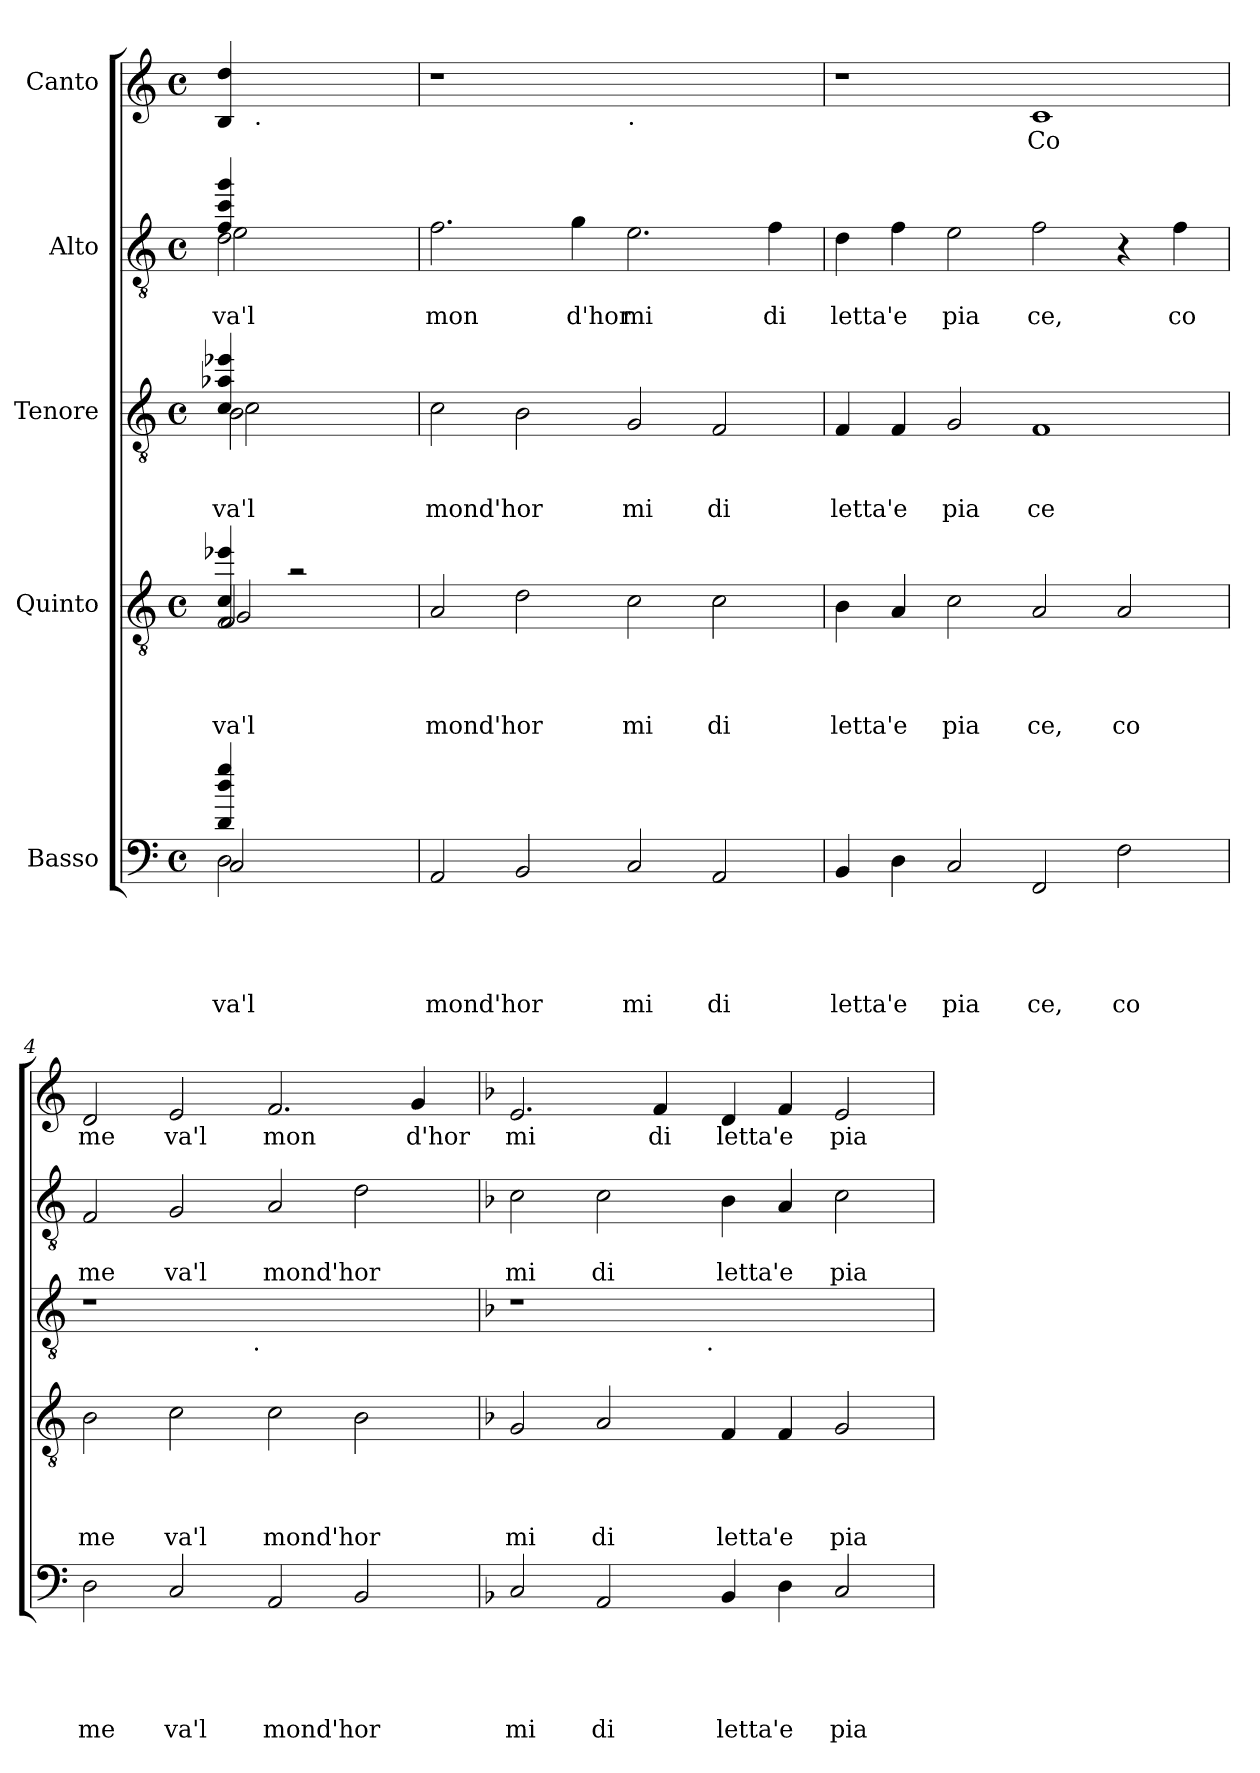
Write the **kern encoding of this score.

**kern	**text	**text	**text	**text	**text	**kern	**text	**text	**text	**text	**kern	**text	**text	**text	**kern	**text	**text	**kern	**text
*part5	*part5	*part5	*part5	*part5	*part5	*part4	*part4	*part4	*part4	*part4	*part3	*part3	*part3	*part3	*part2	*part2	*part2	*part1	*part1
*staff5	*staff5	*staff5	*staff5	*staff5	*staff5	*staff4	*staff4	*staff4	*staff4	*staff4	*staff3	*staff3	*staff3	*staff3	*staff2	*staff2	*staff2	*staff1	*staff1
*I"Basso	*	*	*	*	*	*I"Quinto	*	*	*	*	*I"Tenore	*	*	*	*I"Alto	*	*	*I"Canto	*
*clefF4	*	*	*	*	*	*clefGv2	*	*	*	*	*clefGv2	*	*	*	*clefGv2	*	*	*clefG2	*
*k[]	*	*	*	*	*	*k[]	*	*	*	*	*k[]	*	*	*	*k[]	*	*	*k[]	*
*C:	*	*	*	*	*	*C:	*	*	*	*	*C:	*	*	*	*C:	*	*	*C:	*
*M4/4	*	*	*	*	*	*M4/4	*	*	*	*	*M4/4	*	*	*	*M4/4	*	*	*M4/4	*
*met(c)	*	*	*	*	*	*met(c)	*	*	*	*	*met(c)	*	*	*	*met(c)	*	*	*met(c)	*
=1	=1	=1	=1	=1	=1	=1	=1	=1	=1	=1	=1	=1	=1	=1	=1	=1	=1	=1	=1
!	!	!	!	!	!	!	!	!	!	!	!	!	!	!	!	!	!	!LO:TX:b:t=b	!
!	!	!	!	!	!	!	!	!	!	!	!	!	!	!	!LO:TX:b:t=b	!	!	!	!
!	!	!	!	!	!	!LO:TX:b:t=b	!	!	!	!	!	!	!	!	!	!	!	!	!
!LO:TX:b:t=b	!	!	!	!	!	!	!	!	!	!	!	!	!	!	!	!	!	!	!
!	!	!	!	!	!LO:LY:b	!	!	!	!	!	!	!	!	!	!	!	!	!	!
*^	*	*	*	*	*	*	*	*	*	*	*	*	*	*	*	*	*	*	*
!	!	!	!	!	!	!LO:LY:b	!	!	!	!	!	!	!	!	!	!	!	!	!	!
*	*^	*	*	*	*	*	*	*	*	*	*	*	*	*	*	*	*	*	*	*
!	!	!	!	!	!	!	!LO:LY:b	!	!	!	!	!LO:LY:b	!	!	!	!	!	!	!	!	!
*	*	*	*	*	*	*	*	*^	*	*	*	*	*	*	*	*	*	*	*	*	*
*	*	*	*	*	*	*	*	*	*^	*	*	*	*	*	*	*	*	*	*	*	*	*
!	!	!	!	!	!	!	!	!	!	!	!	!	!	!LO:LY:b	!	!	!	!	!	!	!	!	!
*	*	*	*	*	*	*	*	*	*	*^	*	*	*	*	*	*	*	*	*	*	*	*	*
!	!	!	!	!	!	!	!	!	!	!	!	!	!	!	!LO:LY:b	!	!	!	!LO:LY:b	!	!	!	!	!
*	*	*	*	*	*	*	*	*	*	*	*	*	*	*	*	*^	*	*	*	*	*	*	*	*
!	!	!	!	!	!	!	!	!	!	!	!	!	!	!	!	!	!	!	!	!LO:LY:b	!	!	!	!	!
*	*	*	*	*	*	*	*	*	*	*	*	*	*	*	*	*	*^	*	*	*	*	*	*	*	*
!	!	!	!	!	!	!	!	!	!	!	!	!	!	!	!	!	!	!	!	!	!LO:LY:b	!	!	!LO:LY:b	!	!
*	*	*	*	*	*	*	*	*	*	*	*	*	*	*	*	*	*	*	*	*	*	*^	*	*	*	*
!	!	!	!	!	!	!	!	!	!	!	!	!	!	!	!	!	!	!	!	!	!	!	!	!	!LO:LY:b	!	!
*	*	*	*	*	*	*	*	*	*	*	*	*	*	*	*	*	*	*	*	*	*	*	*^	*	*	*	*
!	!	!	!	!	!	!	!	!	!	!	!	!	!	!	!	!	!	!	!	!	!	!	!	!	!	!LO:LY:b	!	!
*	*	*	*	*	*	*	*	*	*	*	*	*	*	*	*	*	*	*	*	*	*	*	*	*	*	*	*^	*
4d/ 4dd/ 4gg/	2D\	2C/	.	.	.	.	va'l	4c/ 4ee-X/	2F/	2F/	2G/	.	.	.	va'l	4c/ 4a-X/ 4ee-X/	2B\	2c\	.	.	va'l	4f/ 4cc/ 4gg/	2d\	2e\	.	va'l	4B/ 4dd/	8ryy	.
!	!	!	!	!	!	!	!	!	!	!	!	!	!	!	!	!	!	!	!	!	!	!	!	!	!	!	!	!LO:TX:b:t=.	!
.	.	.	.	.	.	.	.	.	.	.	.	.	.	.	.	.	.	.	.	.	.	.	.	.	.	.	.	2ryy	.
4ryy	.	.	.	.	.	.	.	2ra	.	.	.	.	.	.	.	4ryy	.	.	.	.	.	4ryy	.	.	.	.	2ryy	.	.
4ryy	4ryy	4ryy	.	.	.	.	.	.	4ryy	4ryy	4ryy	.	.	.	.	4ryy	4ryy	4ryy	.	.	.	4ryy	4ryy	4ryy	.	.	.	.	.
.	.	.	.	.	.	.	.	.	.	.	.	.	.	.	.	.	.	.	.	.	.	.	.	.	.	.	.	8ryy	.
=2	=2	=2	=2	=2	=2	=2	=2	=2	=2	=2	=2	=2	=2	=2	=2	=2	=2	=2	=2	=2	=2	=2	=2	=2	=2	=2	=2	=2	=2
!	!	!	!	!	!	!	!LO:LY:b	!	!	!	!	!	!	!	!LO:LY:b	!	!	!	!	!	!LO:LY:b	!	!	!	!	!LO:LY:b	!	!	!
*v	*v	*v	*	*	*	*	*	*	*	*	*	*	*	*	*	*v	*v	*v	*	*	*	*v	*v	*v	*	*	*v	*v	*
*	*	*	*	*	*	*v	*v	*v	*v	*	*	*	*	*	*	*	*	*	*	*	*	*
2AA/	.	.	.	.	mond'hor	2A/	.	.	.	mond'hor	2c\	.	.	mond'hor	2.f\	.	mon	1r	.
2BB/	.	.	.	.	.	2d\	.	.	.	.	2B\	.	.	.	.	.	.	.	.
!	!	!	!	!	!	!	!	!	!	!	!	!	!	!	!	!	!LO:LY:b	!	!
.	.	.	.	.	.	.	.	.	.	.	.	.	.	.	4g\	.	d'hor	.	.
!	!	!	!	!	!	!	!	!	!	!	!	!	!	!	!	!	!	!LO:TX:b:t=.	!
!	!	!	!	!	!LO:LY:b	!	!	!	!	!LO:LY:b	!	!	!	!LO:LY:b	!	!	!LO:LY:b	!	!
2C/	.	.	.	.	mi	2c\	.	.	.	mi	2G/	.	.	mi	2.e\	.	mi	1ryy	.
!	!	!	!	!	!LO:LY:b	!	!	!	!	!LO:LY:b	!	!	!	!LO:LY:b	!	!	!	!	!
2AA/	.	.	.	.	di	2c\	.	.	.	di	2F/	.	.	di	.	.	.	.	.
!	!	!	!	!	!	!	!	!	!	!	!	!	!	!	!	!	!LO:LY:b	!	!
.	.	.	.	.	.	.	.	.	.	.	.	.	.	.	4f\	.	di	.	.
=3	=3	=3	=3	=3	=3	=3	=3	=3	=3	=3	=3	=3	=3	=3	=3	=3	=3	=3	=3
!	!	!	!	!	!LO:LY:b	!	!	!	!	!LO:LY:b	!	!	!	!LO:LY:b	!	!	!LO:LY:b	!	!
4BB/	.	.	.	.	letta'e	4B\	.	.	.	letta'e	4F/	.	.	letta'e	4d\	.	letta'e	1r	.
4D\	.	.	.	.	.	4A/	.	.	.	.	4F/	.	.	.	4f\	.	.	.	.
!	!	!	!	!	!LO:LY:b	!	!	!	!	!LO:LY:b	!	!	!	!LO:LY:b	!	!	!LO:LY:b	!	!
2C/	.	.	.	.	pia	2c\	.	.	.	pia	2G/	.	.	pia	2e\	.	pia	.	.
!	!	!	!	!	!LO:LY:b	!	!	!	!	!LO:LY:b	!	!	!	!LO:LY:b	!	!	!LO:LY:b	!	!LO:LY:b
2FF/	.	.	.	.	ce,	2A/	.	.	.	ce,	1F	.	.	ce	2f\	.	ce,	1c	Co
!	!	!	!	!	!LO:LY:b	!	!	!	!	!LO:LY:b	!	!	!	!	!	!	!	!	!
2F\	.	.	.	.	co	2A/	.	.	.	co	.	.	.	.	4r	.	.	.	.
!	!	!	!	!	!	!	!	!	!	!	!	!	!	!	!	!	!LO:LY:b	!	!
.	.	.	.	.	.	.	.	.	.	.	.	.	.	.	4f\	.	co	.	.
=4	=4	=4	=4	=4	=4	=4	=4	=4	=4	=4	=4	=4	=4	=4	=4	=4	=4	=4	=4
!	!	!	!	!	!LO:LY:b	!	!	!	!	!LO:LY:b	!	!	!	!	!	!	!LO:LY:b	!	!LO:LY:b
*	*	*	*	*	*	*	*	*	*	*	*^	*	*	*	*	*	*	*	*
2D\	.	.	.	.	me	2B\	.	.	.	me	1r	2ryy	.	.	.	2F/	.	me	2d/	me
!	!	!	!	!	!LO:LY:b	!	!	!	!	!LO:LY:b	!	!	!	!	!	!	!	!LO:LY:b	!	!LO:LY:b
2C/	.	.	.	.	va'l	2c\	.	.	.	va'l	.	4...ryy	.	.	.	2G/	.	va'l	2e/	va'l
!	!	!	!	!	!	!	!	!	!	!	!	!LO:TX:b:t=.	!	!	!	!	!	!	!	!
.	.	.	.	.	.	.	.	.	.	.	.	1ryy	.	.	.	.	.	.	.	.
!	!	!	!	!	!LO:LY:b	!	!	!	!	!LO:LY:b	!	!	!	!	!	!	!	!LO:LY:b	!	!LO:LY:b
2AA/	.	.	.	.	mond'hor	2c\	.	.	.	mond'hor	1ryy	.	.	.	.	2A/	.	mond'hor	2.f/	mon
2BB/	.	.	.	.	.	2B\	.	.	.	.	.	.	.	.	.	2d\	.	.	.	.
!	!	!	!	!	!	!	!	!	!	!	!	!	!	!	!	!	!	!	!	!LO:LY:b
.	.	.	.	.	.	.	.	.	.	.	.	.	.	.	.	.	.	.	4g/	d'hor
.	.	.	.	.	.	.	.	.	.	.	.	32ryy	.	.	.	.	.	.	.	.
!!LO:LB:g=z
=5	=5	=5	=5	=5	=5	=5	=5	=5	=5	=5	=5	=5	=5	=5	=5	=5	=5	=5	=5	=5
*k[b-]	*	*	*	*	*	*k[b-]	*	*	*	*	*k[b-]	*	*	*	*	*k[b-]	*	*	*k[b-]	*
*F:	*	*	*	*	*	*F:	*	*	*	*	*F:	*	*	*	*	*F:	*	*	*F:	*
!	!	!	!	!	!LO:LY:b	!	!	!	!	!LO:LY:b	!	!	!	!	!	!	!	!LO:LY:b	!	!LO:LY:b
2C/	.	.	.	.	mi	2G/	.	.	.	mi	1r	2ryy	.	.	.	2c\	.	mi	2.e/	mi
!	!	!	!	!	!LO:LY:b	!	!	!	!	!LO:LY:b	!	!	!	!	!	!	!	!LO:LY:b	!	!
2AA/	.	.	.	.	di	2A/	.	.	.	di	.	4...ryy	.	.	.	2c\	.	di	.	.
!	!	!	!	!	!	!	!	!	!	!	!	!	!	!	!	!	!	!	!	!LO:LY:b
.	.	.	.	.	.	.	.	.	.	.	.	.	.	.	.	.	.	.	4f/	di
!	!	!	!	!	!	!	!	!	!	!	!	!LO:TX:b:t=.	!	!	!	!	!	!	!	!
.	.	.	.	.	.	.	.	.	.	.	.	1ryy	.	.	.	.	.	.	.	.
!	!	!	!	!	!LO:LY:b	!	!	!	!	!LO:LY:b	!	!	!	!	!	!	!	!LO:LY:b	!	!LO:LY:b
4BB-/	.	.	.	.	letta'e	4F/	.	.	.	letta'e	1ryy	.	.	.	.	4B-\	.	letta'e	4d/	letta'e
4D\	.	.	.	.	.	4F/	.	.	.	.	.	.	.	.	.	4A/	.	.	4f/	.
!	!	!	!	!	!LO:LY:b	!	!	!	!	!LO:LY:b	!	!	!	!	!	!	!	!LO:LY:b	!	!LO:LY:b
2C/	.	.	.	.	pia	2G/	.	.	.	pia	.	.	.	.	.	2c\	.	pia	2e/	pia
.	.	.	.	.	.	.	.	.	.	.	.	32ryy	.	.	.	.	.	.	.	.
*	*	*	*	*	*	*	*	*	*	*	*v	*v	*	*	*	*	*	*	*	*
=	=	=	=	=	=	=	=	=	=	=	=	=	=	=	=	=	=	=	=
*-	*-	*-	*-	*-	*-	*-	*-	*-	*-	*-	*-	*-	*-	*-	*-	*-	*-	*-	*-
